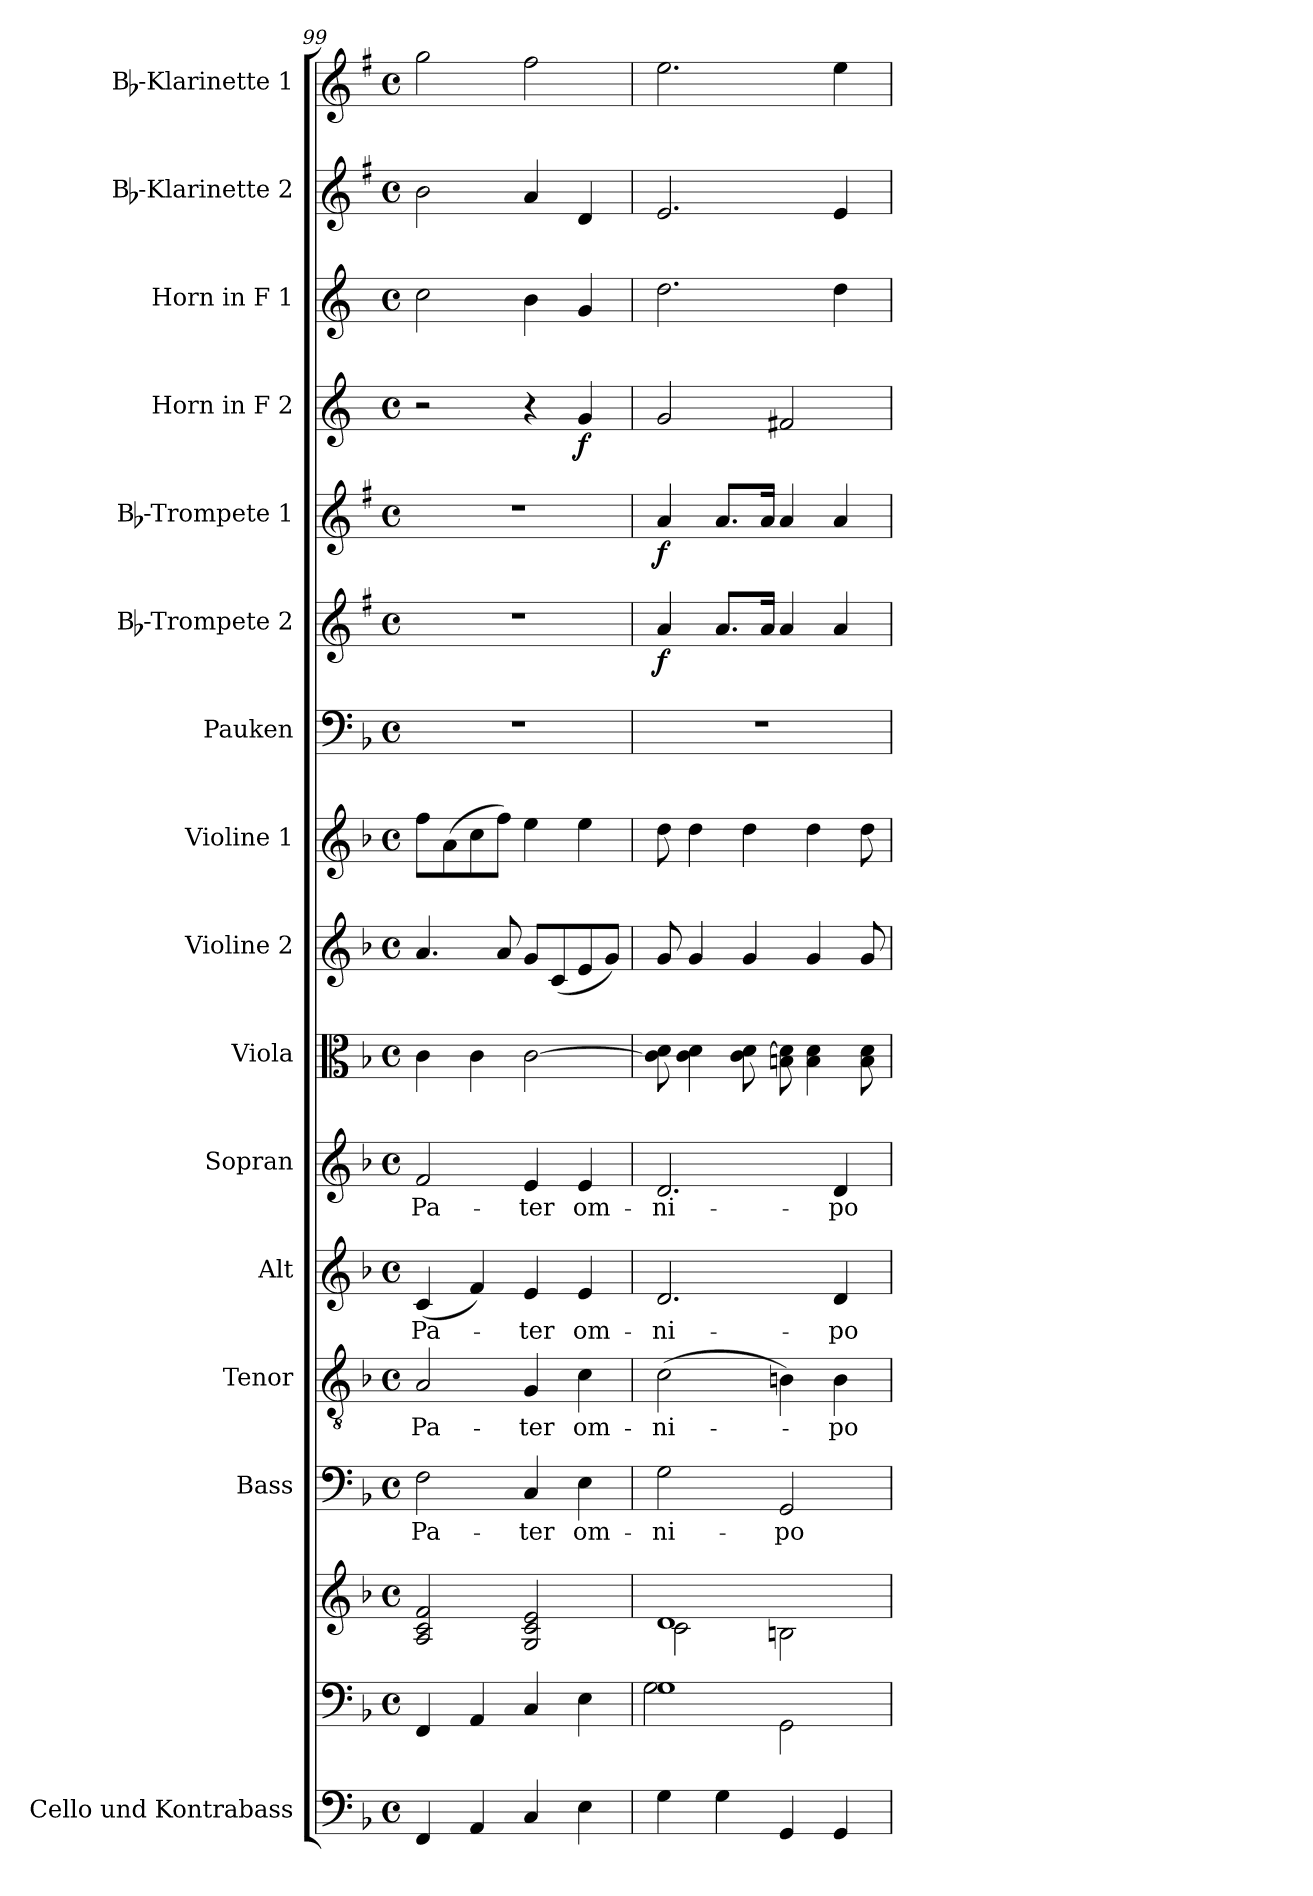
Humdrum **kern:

**kern	**kern	**kern	**kern	**text	**kern	**text	**kern	**text	**kern	**text	**kern	**kern	**kern	**kern	**kern	**dynam	**kern	**dynam	**kern	**dynam	**kern	**kern	**kern
*part16	*part15	*part15	*part14	*part14	*part13	*part13	*part12	*part12	*part11	*part11	*part10	*part9	*part8	*part7	*part6	*part6	*part5	*part5	*part4	*part4	*part3	*part2	*part1
*staff17	*staff16	*staff15	*staff14	*staff14	*staff13	*staff13	*staff12	*staff12	*staff11	*staff11	*staff10	*staff9	*staff8	*staff7	*staff6	*staff6	*staff5	*staff5	*staff4	*staff4	*staff3	*staff2	*staff1
*I"Cello und Kontrabass	*	*	*I"Bass	*	*I"Tenor	*	*I"Alt	*	*I"Sopran	*	*I"Viola	*I"Violine 2	*I"Violine 1	*I"Pauken	*I"Bb-Trompete 2	*	*I"Bb-Trompete 1	*	*I"Horn in F 2	*	*I"Horn in F 1	*I"Bb-Klarinette 2	*I"Bb-Klarinette 1
*I'Kb.	*	*	*I'B.	*	*I'T.	*	*I'A.	*	*I'S.	*	*I'Vla.	*I'Vl. 2	*I'Vl. 1	*I'Pk.	*I'Bb Trp. 2	*	*I'Bb Trp. 1	*	*	*	*	*I'Bb Kl. 2	*I'Bb Kl. 1
*clefF4	*clefF4	*clefG2	*clefF4	*	*clefGv2	*	*clefG2	*	*clefG2	*	*clefC3	*clefG2	*clefG2	*clefF4	*clefG2	*	*clefG2	*	*clefG2	*	*clefG2	*clefG2	*clefG2
*ITrd7c12	*	*	*	*	*	*	*	*	*	*	*	*	*	*	*ITrd1c2	*	*ITrd1c2	*	*ITrd4c7	*	*ITrd4c7	*ITrd1c2	*ITrd1c2
*k[b-]	*k[b-]	*k[b-]	*k[b-]	*	*k[b-]	*	*k[b-]	*	*k[b-]	*	*k[b-]	*k[b-]	*k[b-]	*k[b-]	*k[b-]	*	*k[b-]	*	*k[b-]	*	*k[b-]	*k[b-]	*k[b-]
*F:	*F:	*F:	*F:	*	*F:	*	*F:	*	*F:	*	*F:	*F:	*F:	*F:	*F:	*	*F:	*	*F:	*	*F:	*F:	*F:
*M4/4	*M4/4	*M4/4	*M4/4	*	*M4/4	*	*M4/4	*	*M4/4	*	*M4/4	*M4/4	*M4/4	*M4/4	*M4/4	*	*M4/4	*	*M4/4	*	*M4/4	*M4/4	*M4/4
*met(c)	*met(c)	*met(c)	*met(c)	*	*met(c)	*	*met(c)	*	*met(c)	*	*met(c)	*met(c)	*met(c)	*met(c)	*met(c)	*	*met(c)	*	*met(c)	*	*met(c)	*met(c)	*met(c)
=99	=99	=99	=99	=99	=99	=99	=99	=99	=99	=99	=99	=99	=99	=99	=99	=99	=99	=99	=99	=99	=99	=99	=99
!	!	!	!	!LO:LY:b	!	!LO:LY:b	!	!LO:LY:b	!	!LO:LY:b	!	!	!	!	!	!	!	!	!	!	!	!	!
4FFF/	4FF/	2A/ 2c/ 2f/	2F\	Pa-	2A/	Pa-	(<4c/	Pa-	2f/	Pa-	4c\	4.a/	8ff\L	1r	1r	.	1r	.	2r	.	2f\	2a\	2ff\
.	.	.	.	.	.	.	.	.	.	.	.	.	(>8a\	.	.	.	.	.	.	.	.	.	.
4AAA/	4AA/	.	.	.	.	.	4f/)	.	.	.	4c\	.	8cc\	.	.	.	.	.	.	.	.	.	.
.	.	.	.	.	.	.	.	.	.	.	.	8a/	8ff\J)	.	.	.	.	.	.	.	.	.	.
!	!	!	!	!LO:LY:b	!	!LO:LY:b	!	!LO:LY:b	!	!LO:LY:b	!	!	!	!	!	!	!	!	!	!	!	!	!
4CC/	4C/	2G/ 2c/ 2e/	4C/	-ter	4G/	-ter	4e/	-ter	4e/	-ter	[2c\	8g/L	4ee\	.	.	.	.	.	4r	.	4e\	4g/	2ee\
.	.	.	.	.	.	.	.	.	.	.	.	(<8c/	.	.	.	.	.	.	.	.	.	.	.
!	!	!	!	!LO:LY:b	!	!LO:LY:b	!	!LO:LY:b	!	!LO:LY:b	!	!	!	!	!	!	!	!	!	!LO:DY:b	!	!	!
4EE\	4E\	.	4E\	om-	4c\	om-	4e/	om-	4e/	om-	.	8e/	4ee\	.	.	.	.	.	4c/	f	4c/	4c/	.
.	.	.	.	.	.	.	.	.	.	.	.	8g/J)	.	.	.	.	.	.	.	.	.	.	.
=100	=100	=100	=100	=100	=100	=100	=100	=100	=100	=100	=100	=100	=100	=100	=100	=100	=100	=100	=100	=100	=100	=100	=100
*	*^	*^	*	*	*	*	*	*	*	*	*	*	*	*	*	*	*	*	*	*	*	*	*
!	!	!	!	!	!	!LO:LY:b	!	!LO:LY:b	!	!LO:LY:b	!	!LO:LY:b	!	!	!	!	!	!LO:DY:b	!	!LO:DY:b	!	!	!	!	!
4GG\	1G	2G\	1d	2c\	2G\	-ni-	(>2c\	-ni-	2.d/	-ni-	2.d/	-ni-	8c\] 8d\	8g/	8dd\	1r	4g/	f	4g/	f	2c/	.	2.g\	2.d/	2.dd\
.	.	.	.	.	.	.	.	.	.	.	.	.	4c\ 4d\	4g/	4dd\	.	.	.	.	.	.	.	.	.	.
4GG\	.	.	.	.	.	.	.	.	.	.	.	.	.	.	.	.	8.g/L	.	8.g/L	.	.	.	.	.	.
.	.	.	.	.	.	.	.	.	.	.	.	.	8c\ [8d\	4g/	4dd\	.	.	.	.	.	.	.	.	.	.
.	.	.	.	.	.	.	.	.	.	.	.	.	.	.	.	.	16g/Jk	.	16g/Jk	.	.	.	.	.	.
!	!	!	!	!	!	!LO:LY:b	!	!	!	!	!	!	!	!	!	!	!	!	!	!	!	!	!	!	!
4GGG/	.	2GG\	.	2Bn\	2GG/	-po-	4Bn\)	.	.	.	.	.	8Bn\ 8d\]	.	.	.	4g/	.	4g/	.	2Bn/	.	.	.	.
.	.	.	.	.	.	.	.	.	.	.	.	.	4B\ 4d\	4g/	4dd\	.	.	.	.	.	.	.	.	.	.
!	!	!	!	!	!	!	!	!LO:LY:b	!	!LO:LY:b	!	!LO:LY:b	!	!	!	!	!	!	!	!	!	!	!	!	!
4GGG/	.	.	.	.	.	.	4B\	-po-	4d/	-po-	4d/	-po-	.	.	.	.	4g/	.	4g/	.	.	.	4g\	4d/	4dd\
.	.	.	.	.	.	.	.	.	.	.	.	.	8B\ 8d\	8g/	8dd\	.	.	.	.	.	.	.	.	.	.
*	*v	*v	*	*	*	*	*	*	*	*	*	*	*	*	*	*	*	*	*	*	*	*	*	*	*
*	*	*v	*v	*	*	*	*	*	*	*	*	*	*	*	*	*	*	*	*	*	*	*	*	*
=	=	=	=	=	=	=	=	=	=	=	=	=	=	=	=	=	=	=	=	=	=	=	=
*-	*-	*-	*-	*-	*-	*-	*-	*-	*-	*-	*-	*-	*-	*-	*-	*-	*-	*-	*-	*-	*-	*-	*-
